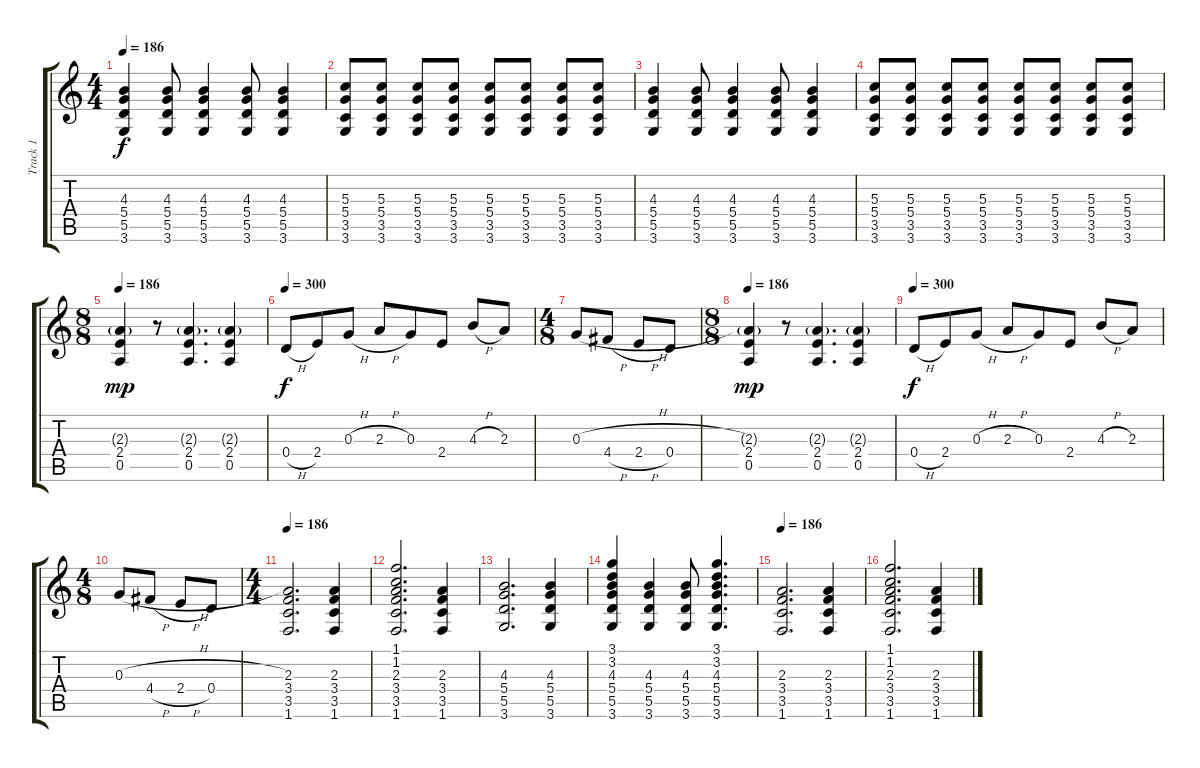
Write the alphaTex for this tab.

\track ("Track 1" "Track 1") {instrument distortionguitar}
\staff {score tabs}
\tuning (E4 B3 G3 D3 A2 E2) {hide}
\ts (4 4)
\tempo 186
\clef g2
\ks c
(4.3 5.4 5.5 3.6).4{dy f} (4.3 5.4 5.5 3.6).8 (4.3 5.4 5.5 3.6).4 (4.3 5.4 5.5 3.6).8 (4.3 5.4 5.5 3.6).4 |
(5.3 5.4 3.5 3.6).8 (5.3 5.4 3.5 3.6).8 (5.3 5.4 3.5 3.6).8 (5.3 5.4 3.5 3.6).8 (5.3 5.4 3.5 3.6).8 (5.3 5.4 3.5 3.6).8 (5.3 5.4 3.5 3.6).8 (5.3 5.4 3.5 3.6).8 |
(4.3 5.4 5.5 3.6).4 (4.3 5.4 5.5 3.6).8 (4.3 5.4 5.5 3.6).4 (4.3 5.4 5.5 3.6).8 (4.3 5.4 5.5 3.6).4 |
(5.3 5.4 3.5 3.6).8 (5.3 5.4 3.5 3.6).8 (5.3 5.4 3.5 3.6).8 (5.3 5.4 3.5 3.6).8 (5.3 5.4 3.5 3.6).8 (5.3 5.4 3.5 3.6).8 (5.3 5.4 3.5 3.6).8 (5.3 5.4 3.5 3.6).8 |
\ts (8 8)
\tempo 186
(2.3{g} 2.4 0.5).4{dy mp volume 13} r.8 (2.3{g} 2.4 0.5).4{d} (2.3{g} 2.4 0.5).4 |
\tempo 300
0.4{h}.8{dy f} 2.4.8 0.3{h}.8 2.3{h}.8 0.3.8 2.4.8 4.3{h}.8 2.3.8 |
\ts (4 8)
0.3{h}.8 4.4{h}.8 2.4{h}.8 0.4.8 |
\ts (8 8)
\tempo 186
(2.3{g} 2.4 0.5).4{dy mp} r.8 (2.3{g} 2.4 0.5).4{d} (2.3{g} 2.4 0.5).4 |
\tempo 300
0.4{h}.8{dy f} 2.4.8 0.3{h}.8 2.3{h}.8 0.3.8 2.4.8 4.3{h}.8 2.3.8 |
\ts (4 8)
0.3{h}.8 4.4{h}.8 2.4{h}.8 0.4.8 |
\ts (4 4)
\tempo 186
(2.3 3.4 3.5 1.6).2{d volume 9} (2.3 3.4 3.5 1.6).4 |
(1.1 1.2 2.3 3.4 3.5 1.6).2{d} (2.3 3.4 3.5 1.6).4 |
(4.3 5.4 5.5 3.6).2{d} (4.3 5.4 5.5 3.6).4 |
(3.1 3.2 4.3 5.4 5.5 3.6).4 (4.3 5.4 5.5 3.6).4 (4.3 5.4 5.5 3.6).8 (3.1 3.2 4.3 5.4 5.5 3.6).4{d} |
\tempo 186
(2.3 3.4 3.5 1.6).2{d volume 9} (2.3 3.4 3.5 1.6).4 |
(1.1 1.2 2.3 3.4 3.5 1.6).2{d} (2.3 3.4 3.5 1.6).4
